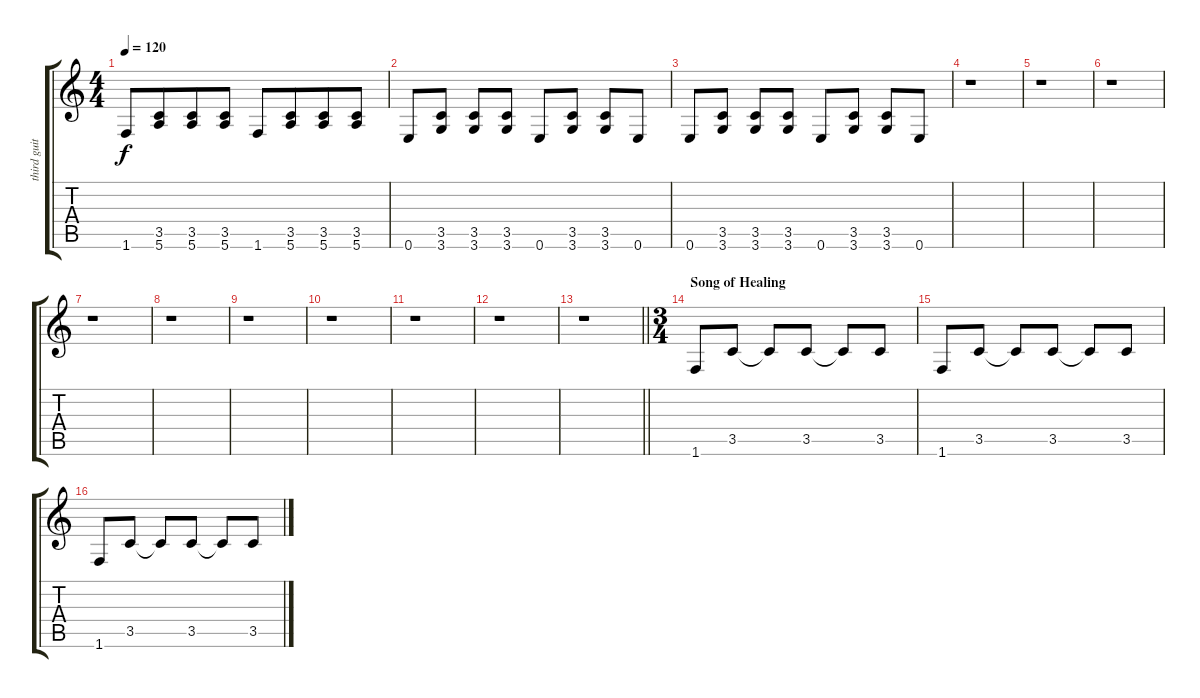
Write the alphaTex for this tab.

\track ("third guitar" "third guit") {instrument acousticguitarsteel}
\staff {score tabs}
\tuning (E4 B3 G3 D3 A2 E2) {hide}
\ts (4 4)
\tempo 120
\clef g2
\ks c
1.6.8{dy f} (3.5 5.6).8{beam merge} (3.5 5.6).8 (3.5 5.6).8{beam split} 1.6.8 (3.5 5.6).8{beam merge} (3.5 5.6).8 (3.5 5.6).8 |
0.6.8 (3.5 3.6).8 (3.5 3.6).8 (3.5 3.6).8 0.6.8 (3.5 3.6).8 (3.5 3.6).8 0.6.8 |
0.6.8 (3.5 3.6).8 (3.5 3.6).8 (3.5 3.6).8 0.6.8 (3.5 3.6).8 (3.5 3.6).8 0.6.8 |
r.1 |
r.1 |
r.1 |
r.1 |
r.1 |
r.1 |
r.1 |
r.1 |
r.1 |
\barLineRight lightlight
r.1 |
\ts (3 4)
\section ("" "Song of Healing")
1.6.8 3.5.8 3.5{t}.8 3.5.8 3.5{t}.8 3.5.8 |
1.6.8 3.5.8 3.5{t}.8 3.5.8 3.5{t}.8 3.5.8 |
1.6.8 3.5.8 3.5{t}.8 3.5.8 3.5{t}.8 3.5.8
